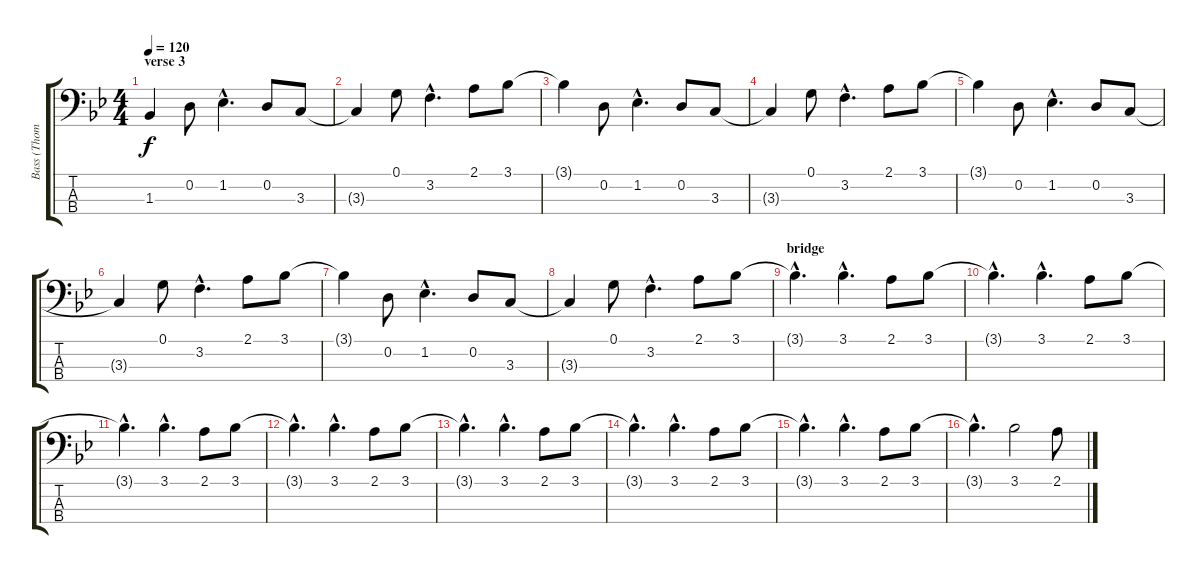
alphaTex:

\track ("Bass (Thompson)" "Bass (Thom") {instrument electricbassfinger}
\staff {score tabs}
\tuning (G2 D2 A1 E1) {hide}
\ts (4 4)
\section ("" "verse 3")
\tempo 120
\clef f4
\ks bb
1.3.4{dy f} 0.2.8 1.2{hac}.4{d} 0.2.8 3.3.8 |
3.3{t}.4 0.1.8 3.2{hac}.4{d} 2.1.8 3.1.8 |
3.1{t}.4 0.2.8 1.2{hac}.4{d} 0.2.8 3.3.8 |
3.3{t}.4 0.1.8 3.2{hac}.4{d} 2.1.8 3.1.8 |
3.1{t}.4 0.2.8 1.2{hac}.4{d} 0.2.8 3.3.8 |
3.3{t}.4 0.1.8 3.2{hac}.4{d} 2.1.8 3.1.8 |
3.1{t}.4 0.2.8 1.2{hac}.4{d} 0.2.8 3.3.8 |
3.3{t}.4 0.1.8 3.2{hac}.4{d} 2.1.8 3.1.8 |
\section ("" "bridge")
3.1{hac t}.4{d} 3.1{hac}.4{d} 2.1.8 3.1.8 |
3.1{hac t}.4{d} 3.1{hac}.4{d} 2.1.8 3.1.8 |
3.1{hac t}.4{d} 3.1{hac}.4{d} 2.1.8 3.1.8 |
3.1{hac t}.4{d} 3.1{hac}.4{d} 2.1.8 3.1.8 |
3.1{hac t}.4{d} 3.1{hac}.4{d} 2.1.8 3.1.8 |
3.1{hac t}.4{d} 3.1{hac}.4{d} 2.1.8 3.1.8 |
3.1{hac t}.4{d} 3.1{hac}.4{d} 2.1.8 3.1.8 |
3.1{hac t}.4{d} 3.1.2 2.1.8
